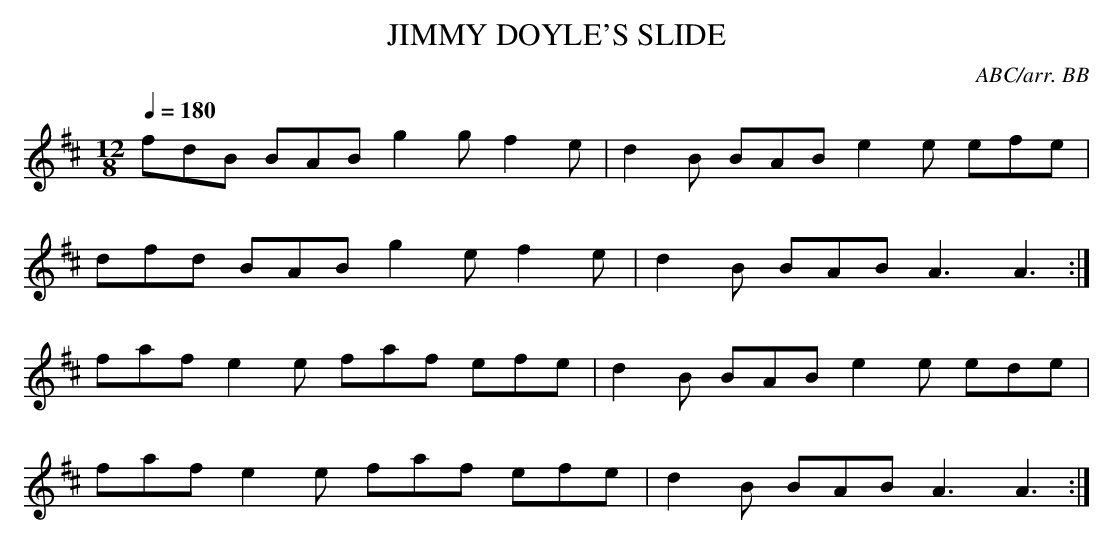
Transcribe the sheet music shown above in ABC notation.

X:1
T:JIMMY DOYLE'S SLIDE
C:ABC/arr. BB
Q:1/4=180
L:1/8
M:12/8
K:D
fdB BAB g2g f2e|d2B BAB e2e efe|
dfd BAB g2e f2e|d2B BAB A3 A3 :|
faf e2e faf efe|d2B BAB e2e ede|
faf e2e faf efe|d2B BAB A3 A3 :|
